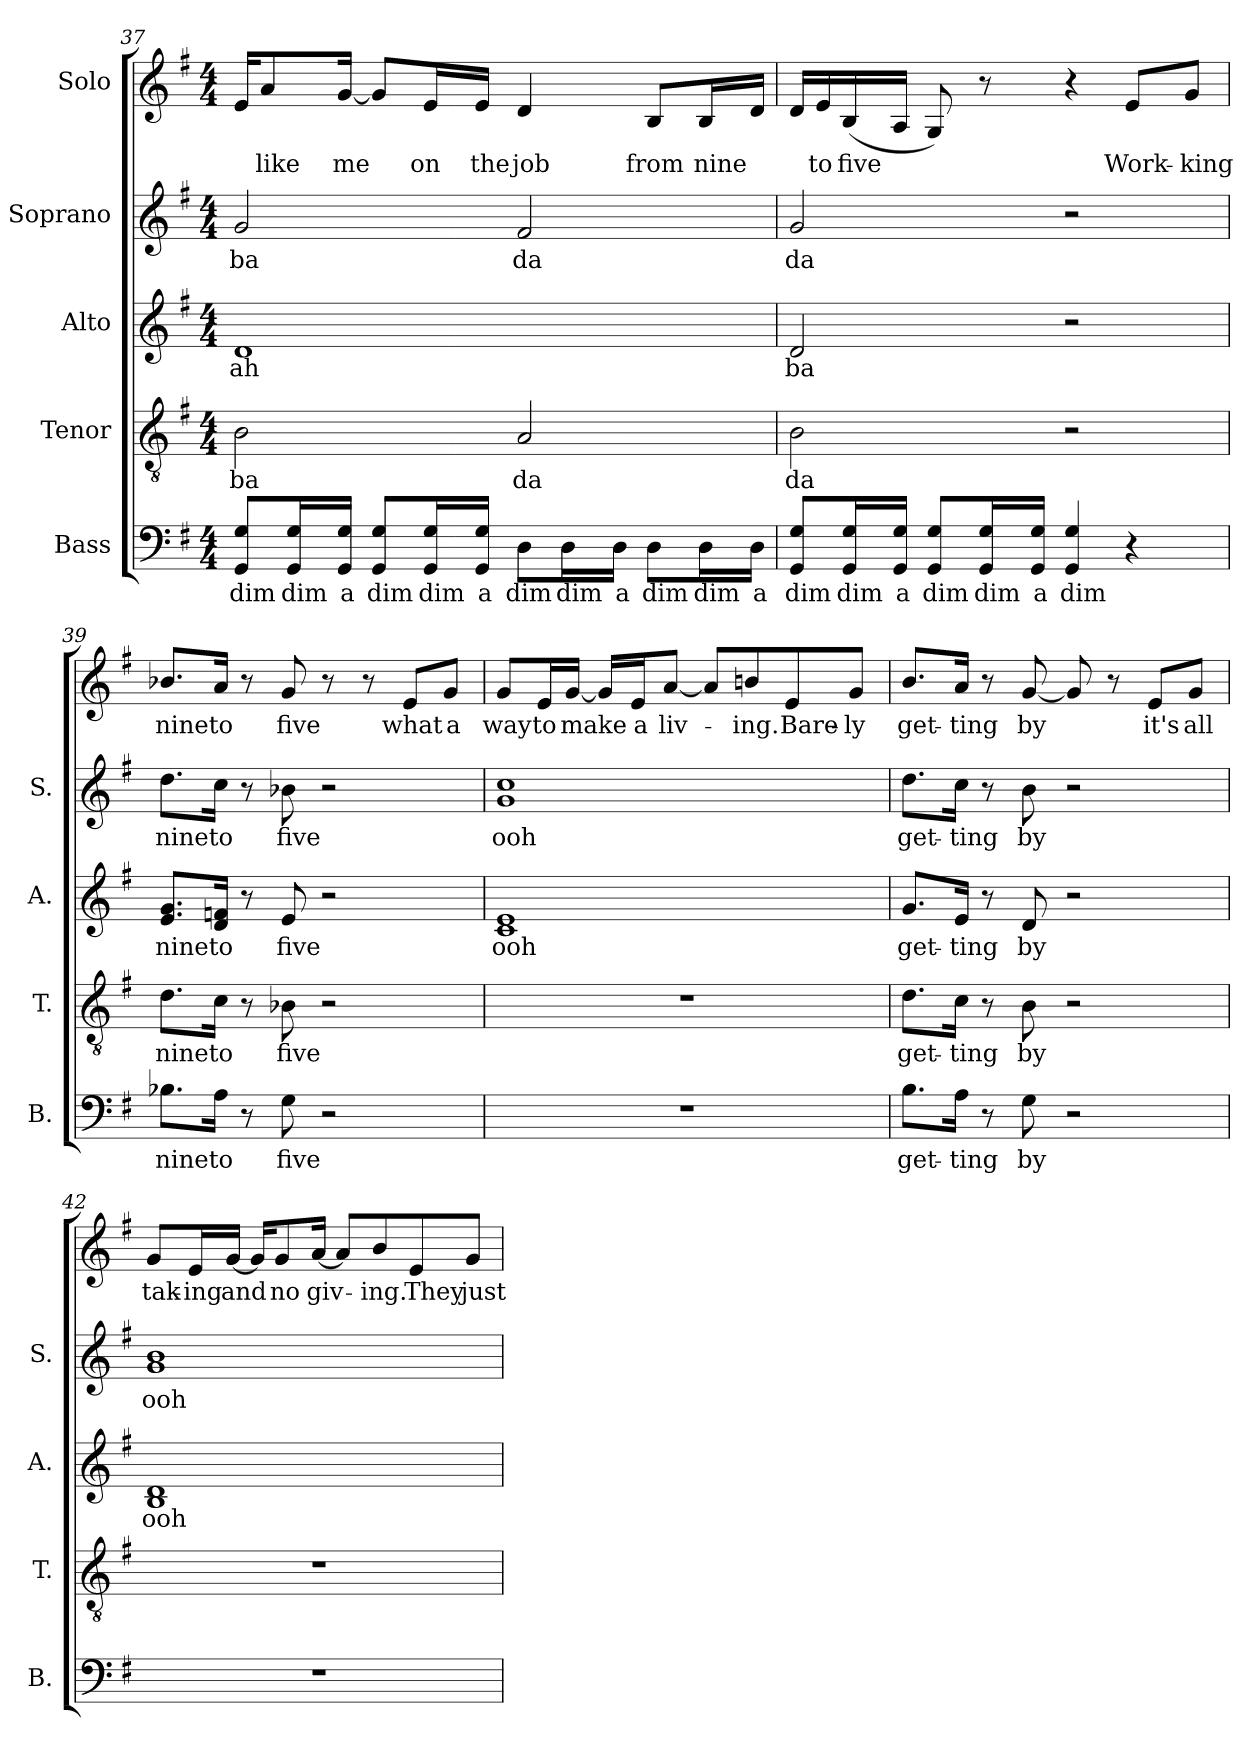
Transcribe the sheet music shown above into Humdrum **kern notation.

**kern	**text	**kern	**text	**kern	**text	**kern	**text	**kern	**text
*part5	*part5	*part4	*part4	*part3	*part3	*part2	*part2	*part1	*part1
*staff5	*staff5	*staff4	*staff4	*staff3	*staff3	*staff2	*staff2	*staff1	*staff1
*I"Bass	*	*I"Tenor	*	*I"Alto	*	*I"Soprano	*	*I"Solo	*
*I'B.	*	*I'T.	*	*I'A.	*	*I'S.	*	*	*
!!LO:PB:g=z
*clefF4	*	*clefGv2	*	*clefG2	*	*clefG2	*	*clefG2	*
*k[f#]	*	*k[f#]	*	*k[f#]	*	*k[f#]	*	*k[f#]	*
*M4/4	*	*M4/4	*	*M4/4	*	*M4/4	*	*M4/4	*
=37	=37	=37	=37	=37	=37	=37	=37	=37	=37
!	!LO:LY:b	!	!LO:LY:b	!	!LO:LY:b	!	!LO:LY:b	!	!
8GG/ 8G/L	dim	2B\	ba	1d	ah	2g/	ba	16e/KL	.
!	!	!	!	!	!	!	!	!	!LO:LY:b
.	.	.	.	.	.	.	.	8a/	like
!	!LO:LY:b	!	!	!	!	!	!	!	!
16GG/ 16G/L	dim	.	.	.	.	.	.	.	.
!	!LO:LY:b	!	!	!	!	!	!	!	!LO:LY:b
16GG/ 16G/JJ	a	.	.	.	.	.	.	[16g/Jk	me
!	!LO:LY:b	!	!	!	!	!	!	!	!
8GG/ 8G/L	dim	.	.	.	.	.	.	8g/L]	.
!	!LO:LY:b	!	!	!	!	!	!	!	!LO:LY:b
16GG/ 16G/L	dim	.	.	.	.	.	.	16e/L	on
!	!LO:LY:b	!	!	!	!	!	!	!	!LO:LY:b
16GG/ 16G/JJ	a	.	.	.	.	.	.	16e/JJ	the
!	!LO:LY:b	!	!LO:LY:b	!	!	!	!LO:LY:b	!	!LO:LY:b
8D\L	dim	2A/	da	.	.	2f#/	da	4d/	job
!	!LO:LY:b	!	!	!	!	!	!	!	!
16D\L	dim	.	.	.	.	.	.	.	.
!	!LO:LY:b	!	!	!	!	!	!	!	!
16D\JJ	a	.	.	.	.	.	.	.	.
!	!LO:LY:b	!	!	!	!	!	!	!	!LO:LY:b
8D\L	dim	.	.	.	.	.	.	8B/L	from
!	!LO:LY:b	!	!	!	!	!	!	!	!LO:LY:b
16D\L	dim	.	.	.	.	.	.	16B/L	nine
!	!LO:LY:b	!	!	!	!	!	!	!	!
16D\JJ	a	.	.	.	.	.	.	16d/JJ	.
=38	=38	=38	=38	=38	=38	=38	=38	=38	=38
!	!LO:LY:b	!	!LO:LY:b	!	!LO:LY:b	!	!LO:LY:b	!	!
8GG/ 8G/L	dim	2B\	da	2d/	ba	2g/	da	16d/LL	.
!	!	!	!	!	!	!	!	!	!LO:LY:b
.	.	.	.	.	.	.	.	16e/	to
!	!LO:LY:b	!	!	!	!	!	!	!	!LO:LY:b
16GG/ 16G/L	dim	.	.	.	.	.	.	(16B/	five
!	!LO:LY:b	!	!	!	!	!	!	!	!
16GG/ 16G/JJ	a	.	.	.	.	.	.	16A/JJ	.
!	!LO:LY:b	!	!	!	!	!	!	!	!
8GG/ 8G/L	dim	.	.	.	.	.	.	8G/)	.
!	!LO:LY:b	!	!	!	!	!	!	!	!
16GG/ 16G/L	dim	.	.	.	.	.	.	8r	.
!	!LO:LY:b	!	!	!	!	!	!	!	!
16GG/ 16G/JJ	a	.	.	.	.	.	.	.	.
!	!LO:LY:b	!	!	!	!	!	!	!	!
4GG/ 4G/	dim	2r	.	2r	.	2r	.	4r	.
!	!	!	!	!	!	!	!	!	!LO:LY:b
4r	.	.	.	.	.	.	.	8e/L	Work-
!	!	!	!	!	!	!	!	!	!LO:LY:b
.	.	.	.	.	.	.	.	8g/J	-king
!!LO:LB:g=z
=39	=39	=39	=39	=39	=39	=39	=39	=39	=39
!	!LO:LY:b	!	!LO:LY:b	!	!LO:LY:b	!	!LO:LY:b	!	!LO:LY:b
8.B-X\L	nine	8.d\L	nine	8.e/ 8.g/L	nine	8.dd\L	nine	8.b-X/L	nine
!	!LO:LY:b	!	!LO:LY:b	!	!LO:LY:b	!	!LO:LY:b	!	!LO:LY:b
16A\Jk	to	16c\Jk	to	16d/ 16fn/Jk	to	16cc\Jk	to	16a/Jk	to
8r	.	8r	.	8r	.	8r	.	8r	.
!	!LO:LY:b	!	!LO:LY:b	!	!LO:LY:b	!	!LO:LY:b	!	!LO:LY:b
8G\	five	8B-X\	five	8e/	five	8b-X\	five	8g/	five
2r	.	2r	.	2r	.	2r	.	8r	.
.	.	.	.	.	.	.	.	8r	.
!	!	!	!	!	!	!	!	!	!LO:LY:b
.	.	.	.	.	.	.	.	8e/L	what
!	!	!	!	!	!	!	!	!	!LO:LY:b
.	.	.	.	.	.	.	.	8g/J	a
=40	=40	=40	=40	=40	=40	=40	=40	=40	=40
!	!	!	!	!	!LO:LY:b	!	!LO:LY:b	!	!LO:LY:b
1r	.	1r	.	1c 1e	ooh	1g 1cc	ooh	8g/L	way
!	!	!	!	!	!	!	!	!	!LO:LY:b
.	.	.	.	.	.	.	.	16e/L	to
!	!	!	!	!	!	!	!	!	!LO:LY:b
.	.	.	.	.	.	.	.	[16g/JJ	make
.	.	.	.	.	.	.	.	16g/LL]	.
!	!	!	!	!	!	!	!	!	!LO:LY:b
.	.	.	.	.	.	.	.	16e/J	a
!	!	!	!	!	!	!	!	!	!LO:LY:b
.	.	.	.	.	.	.	.	[8a/J	liv-
.	.	.	.	.	.	.	.	8a/L]	.
!	!	!	!	!	!	!	!	!	!LO:LY:b
.	.	.	.	.	.	.	.	8bn/	-ing.
!	!	!	!	!	!	!	!	!	!LO:LY:b
.	.	.	.	.	.	.	.	8e/	Bare-
!	!	!	!	!	!	!	!	!	!LO:LY:b
.	.	.	.	.	.	.	.	8g/J	-ly
=41	=41	=41	=41	=41	=41	=41	=41	=41	=41
!	!LO:LY:b	!	!LO:LY:b	!	!LO:LY:b	!	!LO:LY:b	!	!LO:LY:b
8.B\L	get-	8.d\L	get-	8.g/L	get-	8.dd\L	get-	8.b/L	get-
!	!LO:LY:b	!	!LO:LY:b	!	!LO:LY:b	!	!LO:LY:b	!	!LO:LY:b
16A\Jk	-ting	16c\Jk	-ting	16e/Jk	-ting	16cc\Jk	-ting	16a/Jk	-ting
8r	.	8r	.	8r	.	8r	.	8r	.
!	!LO:LY:b	!	!LO:LY:b	!	!LO:LY:b	!	!LO:LY:b	!	!LO:LY:b
8G\	by	8B\	by	8d/	by	8b\	by	[8g/	by
2r	.	2r	.	2r	.	2r	.	8g/]	.
.	.	.	.	.	.	.	.	8r	.
!	!	!	!	!	!	!	!	!	!LO:LY:b
.	.	.	.	.	.	.	.	8e/L	it's
!	!	!	!	!	!	!	!	!	!LO:LY:b
.	.	.	.	.	.	.	.	8g/J	all
!!LO:PB:g=z
=42	=42	=42	=42	=42	=42	=42	=42	=42	=42
!	!	!	!	!	!LO:LY:b	!	!LO:LY:b	!	!LO:LY:b
1r	.	1r	.	1B 1d	ooh	1g 1b	ooh	8g/L	tak-
!	!	!	!	!	!	!	!	!	!LO:LY:b
.	.	.	.	.	.	.	.	16e/L	-ing
!	!	!	!	!	!	!	!	!	!LO:LY:b
.	.	.	.	.	.	.	.	[16g/JJ	and
.	.	.	.	.	.	.	.	16g/KL]	.
!	!	!	!	!	!	!	!	!	!LO:LY:b
.	.	.	.	.	.	.	.	8g/	no
!	!	!	!	!	!	!	!	!	!LO:LY:b
.	.	.	.	.	.	.	.	[16a/Jk	giv-
.	.	.	.	.	.	.	.	8a/L]	.
!	!	!	!	!	!	!	!	!	!LO:LY:b
.	.	.	.	.	.	.	.	8b/	-ing.
!	!	!	!	!	!	!	!	!	!LO:LY:b
.	.	.	.	.	.	.	.	8e/	They
!	!	!	!	!	!	!	!	!	!LO:LY:b
.	.	.	.	.	.	.	.	8g/J	just
=	=	=	=	=	=	=	=	=	=
*-	*-	*-	*-	*-	*-	*-	*-	*-	*-
